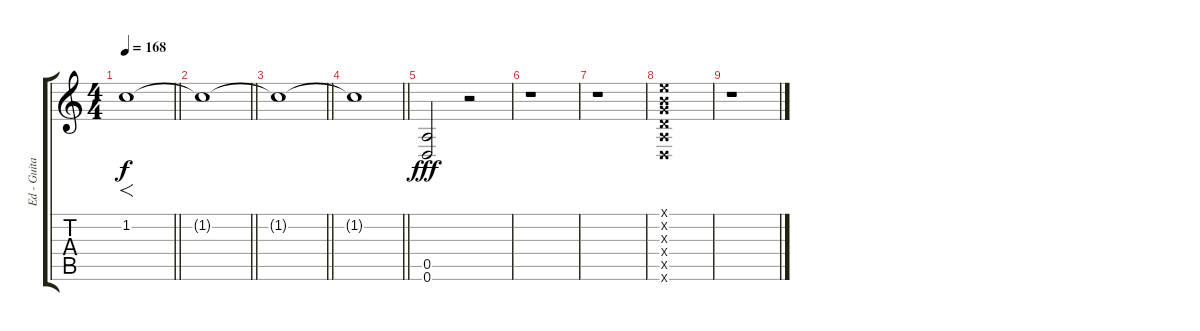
\track ("Ed - Guitar" "Ed - Guita") {instrument overdrivenguitar}
\staff {score tabs}
\tuning (E4 B3 G3 D3 A2 D2) {hide}
\ts (4 4)
\tempo 168
\clef g2
\barLineRight lightlight
\ks c
1.2.1{f dy f} |
\barLineRight lightlight
1.2{t}.1 |
\barLineRight lightlight
1.2{t}.1 |
\barLineRight lightlight
1.2{t}.1 |
(0.5 0.6).2{dy fff} r.2 |
r.1 |
r.1 |
(0.1{x} 0.2{x} 0.3{x} 0.4{x} 0.5{x} 0.6{x}).1 |
r.1
